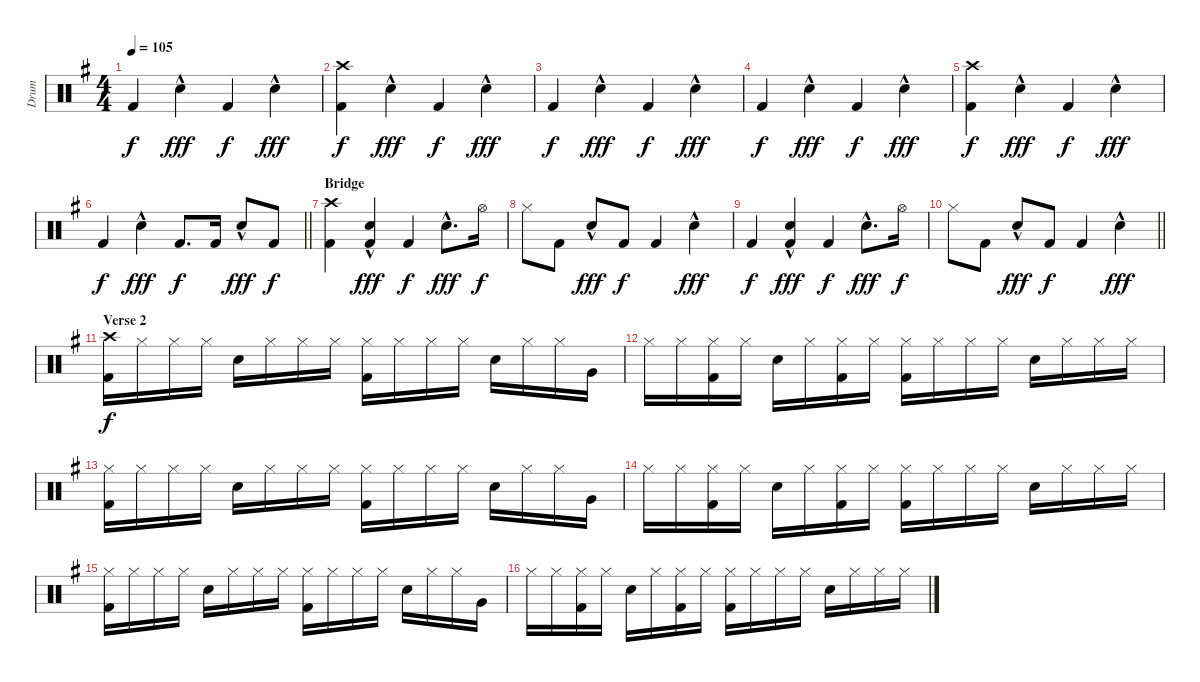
\track ("Drum" "Drum") {instrument percussion}
\staff {score}
\articulation defaults
\ts (4 4)
\tempo 105
\clef neutral
\ks g "Kick (hit) 2".4{dy f} "Snare (hit) 2"{hac}.4{dy fff} "Kick (hit) 2".4{dy f} "Snare (hit) 2"{hac}.4{dy fff}
|
("Crash high (hit)" "Kick (hit) 2").4{dy f} "Snare (hit) 2"{hac}.4{dy fff} "Kick (hit) 2".4{dy f} "Snare (hit) 2"{hac}.4{dy fff} |
"Kick (hit) 2".4{dy f} "Snare (hit) 2"{hac}.4{dy fff} "Kick (hit) 2".4{dy f} "Snare (hit) 2"{hac}.4{dy fff} |
"Kick (hit) 2".4{dy f} "Snare (hit) 2"{hac}.4{dy fff} "Kick (hit) 2".4{dy f} "Snare (hit) 2"{hac}.4{dy fff} |
("Crash high (hit)" "Kick (hit) 2").4{dy f} "Snare (hit) 2"{hac}.4{dy fff} "Kick (hit) 2".4{dy f} "Snare (hit) 2"{hac}.4{dy fff} |
\barLineRight lightlight "Kick (hit) 2".4{dy f} "Snare (hit) 2"{hac}.4{dy fff} "Kick (hit) 2".8{d dy f} "Kick (hit) 2".16 "Snare (hit) 2"{hac}.8{dy fff} "Kick (hit) 2".8{dy f}
|
\section ("" "Bridge")
("Crash high (hit)" "Kick (hit) 2").4 ("Snare (hit) 2"{hac} "Kick (hit) 2").4{dy fff} "Kick (hit) 2".4{dy f} "Snare (hit) 2"{hac}.8{d dy fff} "Hi-Hat (open)".16{dy f} |
"Hi-Hat (closed)".8 "Kick (hit) 2".8 "Snare (hit) 2"{hac}.8{dy fff} "Kick (hit) 2".8{dy f} "Kick (hit) 2".4 "Snare (hit) 2"{hac}.4{dy fff} |
"Kick (hit) 2".4{dy f} ("Snare (hit) 2"{hac} "Kick (hit) 2").4{dy fff} "Kick (hit) 2".4{dy f} "Snare (hit) 2"{hac}.8{d dy fff} "Hi-Hat (open)".16{dy f} |
\barLineRight lightlight "Hi-Hat (closed)".8 "Kick (hit) 2".8 "Snare (hit) 2"{hac}.8{dy fff} "Kick (hit) 2".8{dy f} "Kick (hit) 2".4 "Snare (hit) 2"{hac}.4{dy fff}
|
\section ("" "Verse 2")
("Crash high (hit)" "Kick (hit) 2").16{dy f} "Hi-Hat (closed)".16 "Hi-Hat (closed)".16 "Hi-Hat (closed)".16 "Snare (hit) 2".16 "Hi-Hat (closed)".16 "Hi-Hat (closed)".16 "Hi-Hat (closed)".16 ("Hi-Hat (closed)" "Kick (hit) 2").16 "Hi-Hat (closed)".16 "Hi-Hat (closed)".16 "Hi-Hat (closed)".16 "Snare (hit) 2".16 "Hi-Hat (closed)".16 "Hi-Hat (closed)".16 "Very Low Tom (hit)".16 |
"Hi-Hat (closed)".16 "Hi-Hat (closed)".16 ("Hi-Hat (closed)" "Kick (hit) 2").16 "Hi-Hat (closed)".16 "Snare (hit) 2".16 "Hi-Hat (closed)".16 ("Hi-Hat (closed)" "Kick (hit) 2").16 "Hi-Hat (closed)".16 ("Hi-Hat (closed)" "Kick (hit) 2").16 "Hi-Hat (closed)".16 "Hi-Hat (closed)".16 "Hi-Hat (closed)".16 "Snare (hit) 2".16 "Hi-Hat (closed)".16 "Hi-Hat (closed)".16 "Hi-Hat (closed)".16 |
("Hi-Hat (closed)" "Kick (hit) 2").16 "Hi-Hat (closed)".16 "Hi-Hat (closed)".16 "Hi-Hat (closed)".16 "Snare (hit) 2".16 "Hi-Hat (closed)".16 "Hi-Hat (closed)".16 "Hi-Hat (closed)".16 ("Hi-Hat (closed)" "Kick (hit) 2").16 "Hi-Hat (closed)".16 "Hi-Hat (closed)".16 "Hi-Hat (closed)".16 "Snare (hit) 2".16 "Hi-Hat (closed)".16 "Hi-Hat (closed)".16 "Very Low Tom (hit)".16 |
"Hi-Hat (closed)".16 "Hi-Hat (closed)".16 ("Hi-Hat (closed)" "Kick (hit) 2").16 "Hi-Hat (closed)".16 "Snare (hit) 2".16 "Hi-Hat (closed)".16 ("Hi-Hat (closed)" "Kick (hit) 2").16 "Hi-Hat (closed)".16 ("Hi-Hat (closed)" "Kick (hit) 2").16 "Hi-Hat (closed)".16 "Hi-Hat (closed)".16 "Hi-Hat (closed)".16 "Snare (hit) 2".16 "Hi-Hat (closed)".16 "Hi-Hat (closed)".16 "Hi-Hat (closed)".16 |
("Hi-Hat (closed)" "Kick (hit) 2").16 "Hi-Hat (closed)".16 "Hi-Hat (closed)".16 "Hi-Hat (closed)".16 "Snare (hit) 2".16 "Hi-Hat (closed)".16 "Hi-Hat (closed)".16 "Hi-Hat (closed)".16 ("Hi-Hat (closed)" "Kick (hit) 2").16 "Hi-Hat (closed)".16 "Hi-Hat (closed)".16 "Hi-Hat (closed)".16 "Snare (hit) 2".16 "Hi-Hat (closed)".16 "Hi-Hat (closed)".16 "Very Low Tom (hit)".16 |
"Hi-Hat (closed)".16 "Hi-Hat (closed)".16 ("Hi-Hat (closed)" "Kick (hit) 2").16 "Hi-Hat (closed)".16 "Snare (hit) 2".16 "Hi-Hat (closed)".16 ("Hi-Hat (closed)" "Kick (hit) 2").16 "Hi-Hat (closed)".16 ("Hi-Hat (closed)" "Kick (hit) 2").16 "Hi-Hat (closed)".16 "Hi-Hat (closed)".16 "Hi-Hat (closed)".16 "Snare (hit) 2".16 "Hi-Hat (closed)".16 "Hi-Hat (closed)".16 "Hi-Hat (closed)".16
